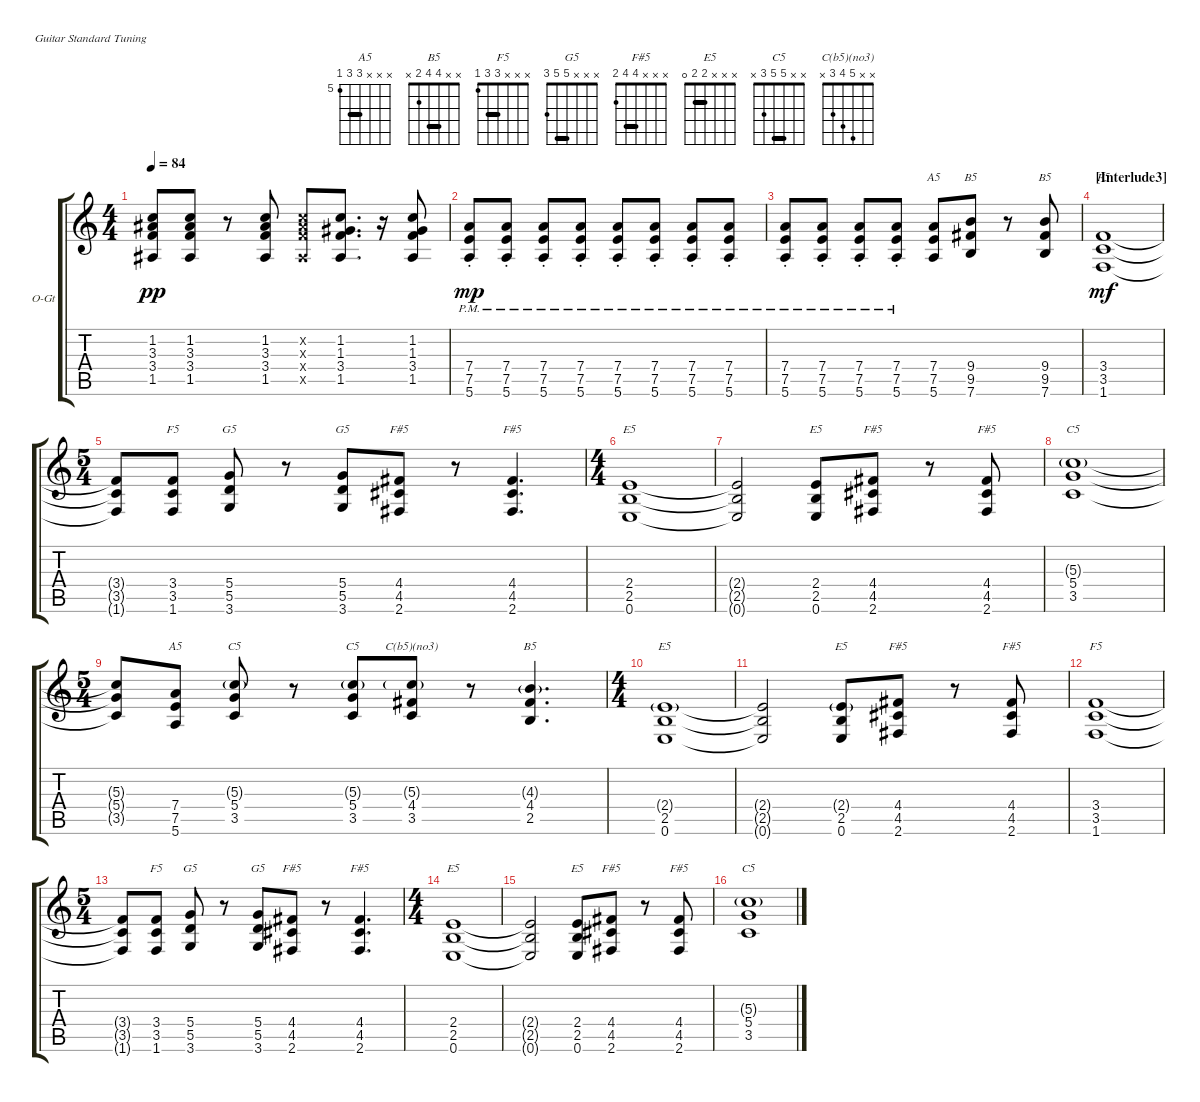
\defaultSystemsLayout 4
\bracketExtendMode groupsimilarinstruments
\firstSystemTrackNameOrientation horizontal
\otherSystemsTrackNameOrientation horizontal
\track ("Overdrive Guitar" "O-Gt") {instrument overdrivenguitar}
\staff {score tabs}
\tuning (E4 B3 G3 D3 A2 E2)
\chord ("A5" x x x 7 7 5) {firstfret 5 barre 7}
\chord ("B5" x x x 9 9 7) {firstfret 7 barre 9}
\chord ("F5" x x x 3 3 1) {barre 3}
\chord ("G5" x x x 5 5 3) {barre 5}
\chord ("F#5" x x x 4 4 2) {barre 4}
\chord ("E5" x x x 2 2 0) {barre 2}
\chord ("C5" x x x 5 3 x)
\chord ("C5" x x 5 5 3 x) {barre 5}
\chord ("C(b5)(no3)" x x 5 4 3 x)
\chord ("B5" x x 4 4 2 x) {barre 4}
\ts (4 4)
\tempo 84
\clef g2
\ks aminor
(1.2 3.4 1.5 3.3).8{dy pp} (1.2 3.4 1.5 3.3).8 r.8 (1.2 3.4 1.5 3.3).8 (1.2{x} 3.4{x} 1.5{x} 3.3{x}).8 (1.2 1.3 3.4 1.5).8{d} r.16 (1.2 1.3 3.4 1.5).8 |
(5.6{pm st} 7.5{pm st} 7.4{pm st}).8{dy mp} (5.6{pm st} 7.5{pm st} 7.4{pm st}).8 (5.6{pm st} 7.5{pm st} 7.4{pm st}).8 (5.6{pm st} 7.5{pm st} 7.4{pm st}).8 (5.6{pm st} 7.5{pm st} 7.4{pm st}).8 (5.6{pm st} 7.5{pm st} 7.4{pm st}).8 (5.6{pm st} 7.5{pm st} 7.4{pm st}).8 (5.6{pm st} 7.5{pm st} 7.4{pm st}).8 |
(5.6{pm st} 7.5{pm st} 7.4{pm st}).8 (5.6{pm st} 7.5{pm st} 7.4{pm st}).8 (5.6{pm st} 7.5{pm st} 7.4{pm st}).8 (5.6{pm st} 7.5{pm st} 7.4{pm st}).8 (5.6 7.5 7.4).8{ch "A5"} (7.6 9.5 9.4).8{ch "B5"} r.8 (7.6 9.5 9.4).8{ch "B5"} |
\section ("" "[Interlude3]")
(1.6 3.5 3.4).1{ch "F5" dy mf} |
\ts (5 4)
(1.6{t} 3.5{t} 3.4{t}).8 (1.6 3.5 3.4).8{ch "F5"} (5.4 3.6 5.5).8{ch "G5"} r.8 (5.4 3.6 5.5).8{ch "G5"} (4.4 2.6 4.5).8{ch "F#5"} r.8 (4.4 2.6 4.5).4{d ch "F#5"} |
\ts (4 4)
(2.4 2.5 0.6).1{ch "E5"} |
(2.4{t} 2.5{t} 0.6{t}).2 (2.4 0.6 2.5).8{ch "E5"} (4.4 2.6 4.5).8{ch "F#5"} r.8 (4.4 2.6 4.5).8{ch "F#5"} |
(3.5 5.4 5.3{g}).1{ch "C5"} |
\ts (5 4)
(3.5{t} 5.4{t} 5.3{t}).8 (7.4 5.6 7.5).8{ch "A5"} (3.5 5.4 5.3{g}).8{ch "C5"} r.8 (3.5 5.4 5.3{g}).8{ch "C5"} (4.4 3.5 5.3{g}).8{ch "C(b5)(no3)"} r.8 (2.5 4.3{g} 4.4).4{d ch "B5"} |
\ts (4 4)
(2.4{g} 2.5 0.6).1{ch "E5"} |
(2.4{t} 2.5{t} 0.6{t}).2 (2.4{g} 0.6 2.5).8{ch "E5"} (4.4 2.6 4.5).8{ch "F#5"} r.8 (4.4 2.6 4.5).8{ch "F#5"} |
(1.6 3.5 3.4).1{ch "F5"} |
\ts (5 4)
(1.6{t} 3.5{t} 3.4{t}).8 (1.6 3.5 3.4).8{ch "F5"} (5.4 3.6 5.5).8{ch "G5"} r.8 (5.4 3.6 5.5).8{ch "G5"} (4.4 2.6 4.5).8{ch "F#5"} r.8 (4.4 2.6 4.5).4{d ch "F#5"} |
\ts (4 4)
(2.4 2.5 0.6).1{ch "E5"} |
(2.4{t} 2.5{t} 0.6{t}).2 (2.4 0.6 2.5).8{ch "E5"} (4.4 2.6 4.5).8{ch "F#5"} r.8 (4.4 2.6 4.5).8{ch "F#5"} |
(3.5 5.4 5.3{g}).1{ch "C5"}
